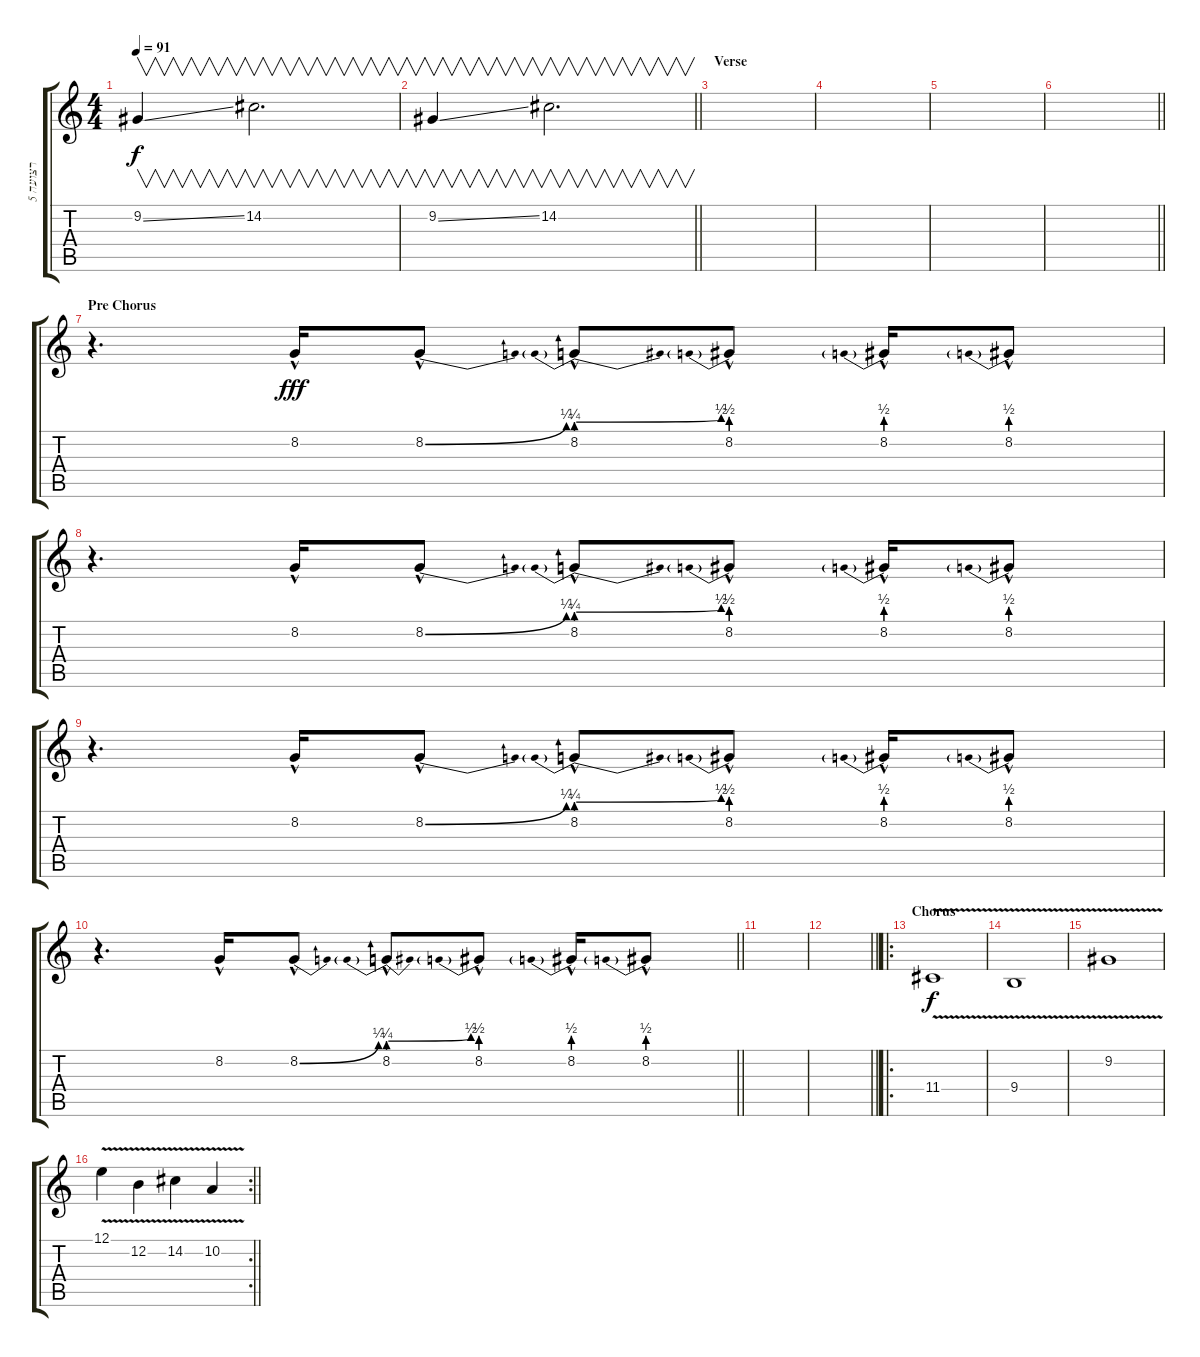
\track ("רצועה 5" "רצועה 5") {instrument cello}
\staff {score tabs}
\tuning (E4 B3 G3 D3 A2 E2) {hide}
\ts (4 4)
\tempo 91
\clef g2
\ks c
9.2{ss}.4{v dy f} 14.2.2{v d} |
\barLineRight lightlight
9.2{ss}.4{v} 14.2.2{v d} |
\section ("" "Verse")
|
|
|
\barLineRight lightlight
|
\section ("" "Pre Chorus")
r.4{d} 8.2{hac}.16{dy fff} 8.2{be (bend 0 0 60 1) hac}.8 8.2{be (prebendbend 0 1 60 2) hac}.8 8.2{be (prebend 0 2 60 2) hac}.8 8.2{be (prebend 0 2 60 2) hac}.16 8.2{be (prebend 0 2 60 2) hac}.8 |
r.4{d} 8.2{hac}.16 8.2{be (bend 0 0 60 1) hac}.8 8.2{be (prebendbend 0 1 60 2) hac}.8 8.2{be (prebend 0 2 60 2) hac}.8 8.2{be (prebend 0 2 60 2) hac}.16 8.2{be (prebend 0 2 60 2) hac}.8 |
r.4{d} 8.2{hac}.16 8.2{be (bend 0 0 60 1) hac}.8 8.2{be (prebendbend 0 1 60 2) hac}.8 8.2{be (prebend 0 2 60 2) hac}.8 8.2{be (prebend 0 2 60 2) hac}.16 8.2{be (prebend 0 2 60 2) hac}.8 |
\barLineRight lightlight
r.4{d} 8.2{hac}.16 8.2{be (bend 0 0 60 1) hac}.8 8.2{be (prebendbend 0 1 60 2) hac}.8 8.2{be (prebend 0 2 60 2) hac}.8 8.2{be (prebend 0 2 60 2) hac}.16 8.2{be (prebend 0 2 60 2) hac}.8 |
|
\barLineRight lightlight
|
\ro
\section ("" "Chorus")
11.4{v}.1{dy f} |
9.4{v}.1 |
9.2{v}.1 |
\rc 2
\barLineRight lightlight
12.1{v}.4 12.2{v}.4 14.2{v}.4 10.2{v}.4
